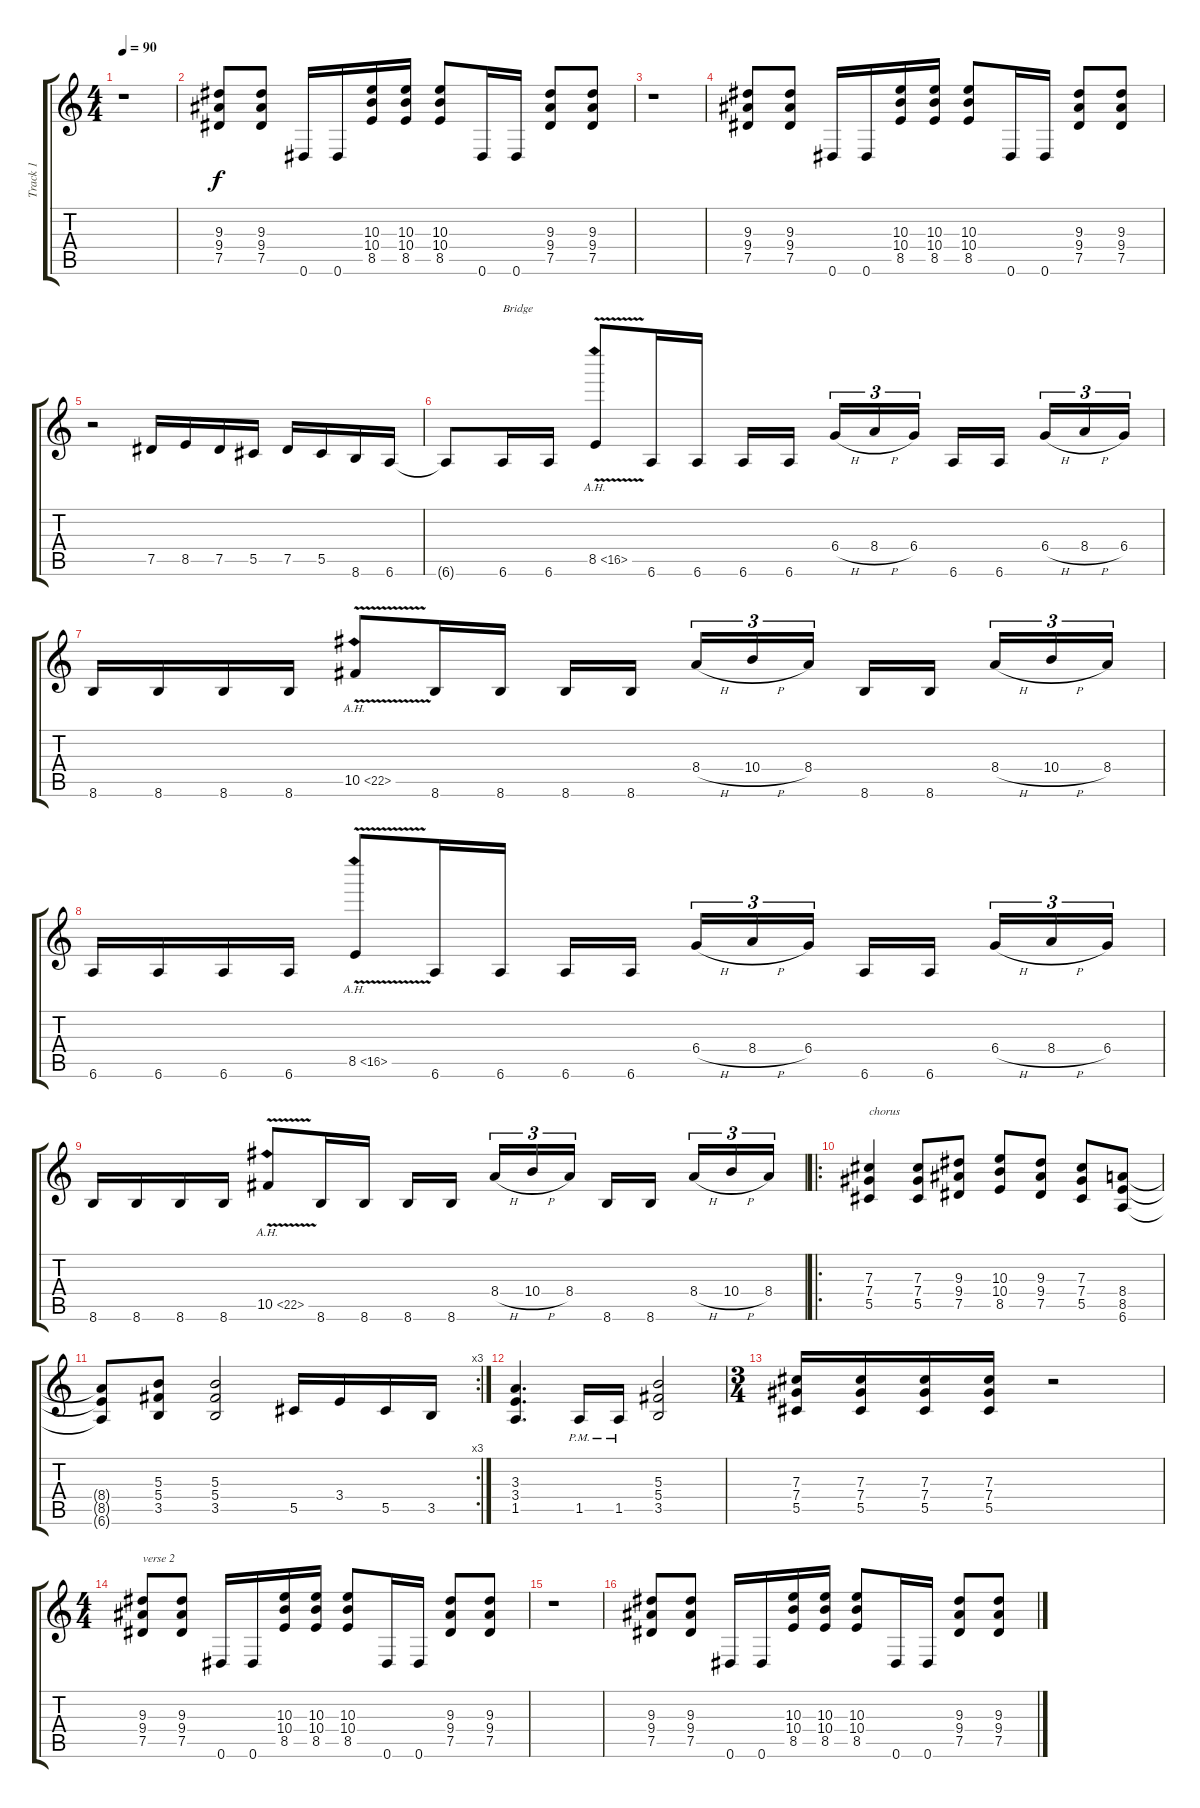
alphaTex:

\track ("Track 1" "Track 1") {instrument distortionguitar}
\staff {score tabs}
\tuning (Eb4 Bb3 Gb3 Db3 Ab2 Eb2) {hide}
\ts (4 4)
\tempo 90
\clef g2
\ks c
r.1{dy f} |
(9.3 9.4 7.5).8 (9.3 9.4 7.5).8 0.6.16 0.6.16 (10.3 10.4 8.5).16 (10.3 10.4 8.5).16 (10.3 10.4 8.5).8 0.6.16 0.6.16 (9.3 9.4 7.5).8 (9.3 9.4 7.5).8 |
r.1 |
(9.3 9.4 7.5).8 (9.3 9.4 7.5).8 0.6.16 0.6.16 (10.3 10.4 8.5).16 (10.3 10.4 8.5).16 (10.3 10.4 8.5).8 0.6.16 0.6.16 (9.3 9.4 7.5).8 (9.3 9.4 7.5).8 |
r.2 7.5.16 8.5.16 7.5.16 5.5.16 7.5.16 5.5.16 8.6.16 6.6.16 |
6.6{t}.8 6.6.16{txt "Bridge"} 6.6.16 8.5{ah 8 v}.8 6.6.16 6.6.16 6.6.16 6.6.16{beam splitsecondary} 6.4{h}.16{tu (3 2)} 8.4{h}.16{tu (3 2)} 6.4.16{tu (3 2)} 6.6.16 6.6.16{beam splitsecondary} 6.4{h}.16{tu (3 2)} 8.4{h}.16{tu (3 2)} 6.4.16{tu (3 2)} |
8.6.16 8.6.16 8.6.16 8.6.16 10.5{ah 12 v}.8 8.6.16 8.6.16 8.6.16 8.6.16{beam splitsecondary} 8.4{h}.16{tu (3 2)} 10.4{h}.16{tu (3 2)} 8.4.16{tu (3 2)} 8.6.16 8.6.16{beam splitsecondary} 8.4{h}.16{tu (3 2)} 10.4{h}.16{tu (3 2)} 8.4.16{tu (3 2)} |
6.6.16 6.6.16 6.6.16 6.6.16 8.5{ah 8 v}.8 6.6.16 6.6.16 6.6.16 6.6.16{beam splitsecondary} 6.4{h}.16{tu (3 2)} 8.4{h}.16{tu (3 2)} 6.4.16{tu (3 2)} 6.6.16 6.6.16{beam splitsecondary} 6.4{h}.16{tu (3 2)} 8.4{h}.16{tu (3 2)} 6.4.16{tu (3 2)} |
8.6.16 8.6.16 8.6.16 8.6.16 10.5{ah 12 v}.8 8.6.16 8.6.16 8.6.16 8.6.16{beam splitsecondary} 8.4{h}.16{tu (3 2)} 10.4{h}.16{tu (3 2)} 8.4.16{tu (3 2)} 8.6.16 8.6.16{beam splitsecondary} 8.4{h}.16{tu (3 2)} 10.4{h}.16{tu (3 2)} 8.4.16{tu (3 2)} |
\ro
(7.3 7.4 5.5).4{txt "chorus"} (7.3 7.4 5.5).8 (9.3 9.4 7.5).8 (10.3 10.4 8.5).8 (9.3 9.4 7.5).8 (7.3 7.4 5.5).8 (8.4 8.5 6.6).8 |
\rc 3
(8.4{t} 8.5{t} 6.6{t}).8 (5.3 5.4 3.5).8 (5.3 5.4 3.5).2 5.5.16 3.4.16 5.5.16 3.5.16 |
(3.3 3.4 1.5).4{d} 1.5{pm}.16 1.5{pm}.16 (5.3 5.4 3.5).2 |
\ts (3 4)
(7.3 7.4 5.5).16 (7.3 7.4 5.5).16 (7.3 7.4 5.5).16 (7.3 7.4 5.5).16 r.2 |
\ts (4 4)
(9.3 9.4 7.5).8{txt "verse 2"} (9.3 9.4 7.5).8 0.6.16 0.6.16 (10.3 10.4 8.5).16 (10.3 10.4 8.5).16 (10.3 10.4 8.5).8 0.6.16 0.6.16 (9.3 9.4 7.5).8 (9.3 9.4 7.5).8 |
r.1 |
(9.3 9.4 7.5).8 (9.3 9.4 7.5).8 0.6.16 0.6.16 (10.3 10.4 8.5).16 (10.3 10.4 8.5).16 (10.3 10.4 8.5).8 0.6.16 0.6.16 (9.3 9.4 7.5).8 (9.3 9.4 7.5).8
